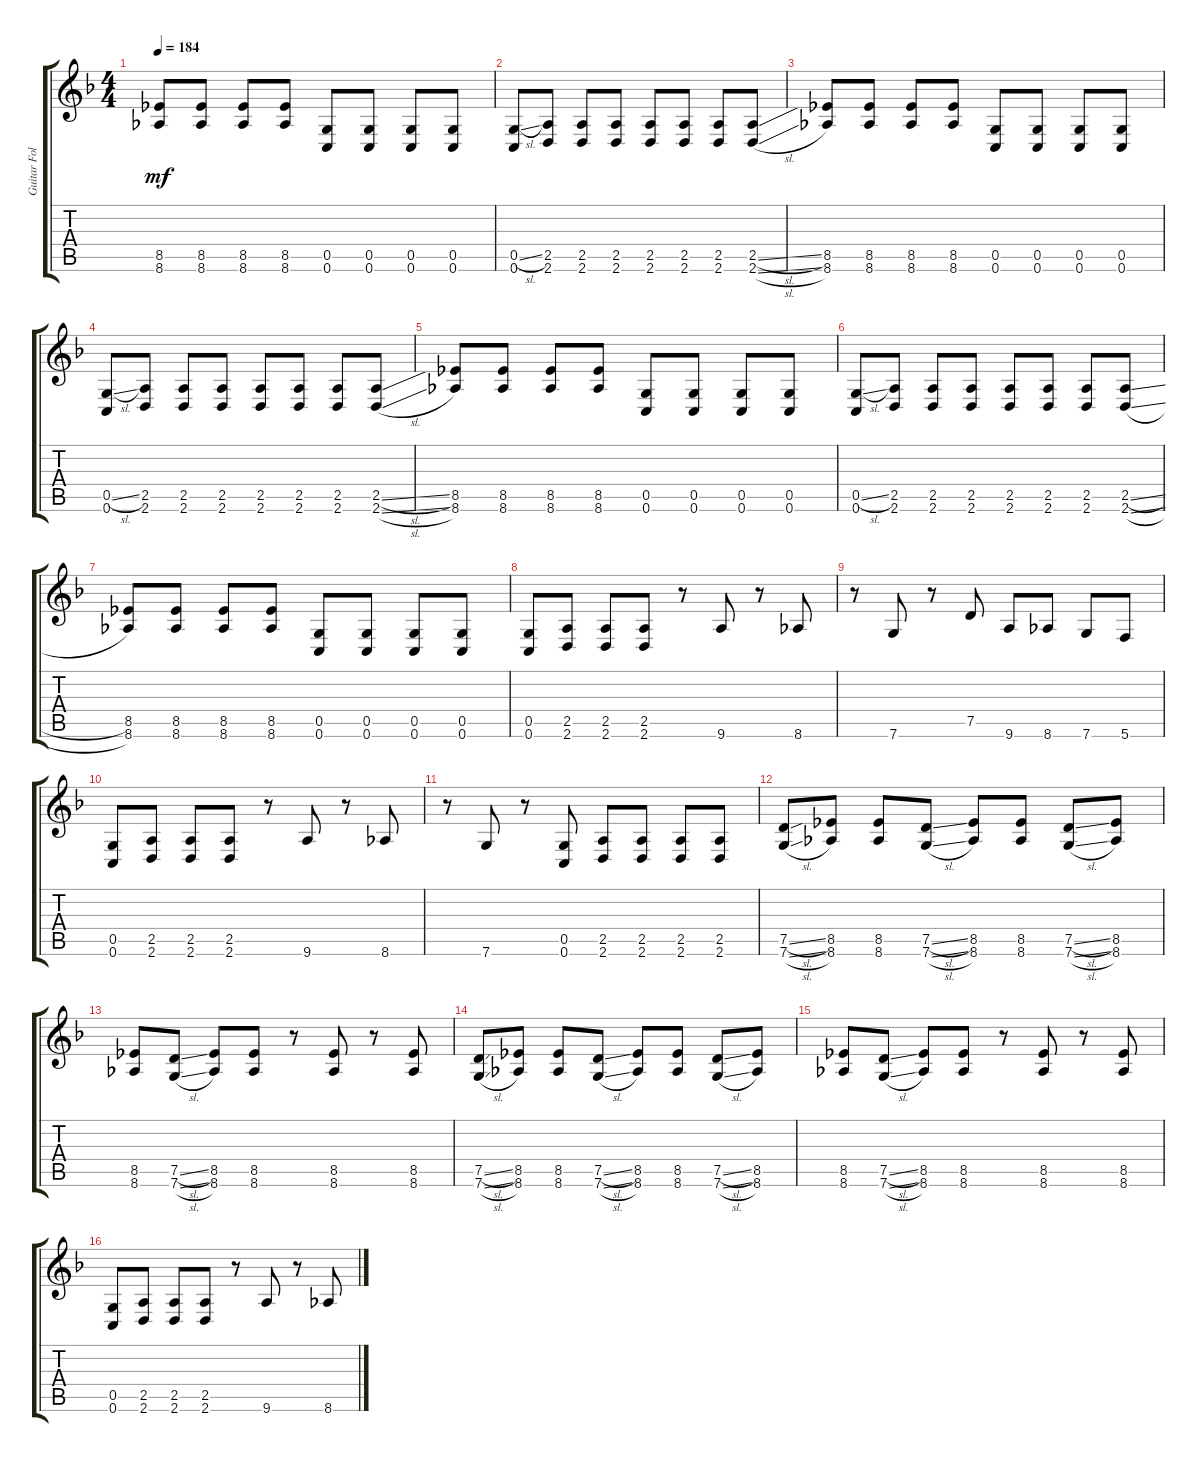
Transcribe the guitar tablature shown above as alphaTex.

\track ("Guitar Folder R" "Guitar Fol") {instrument electricbassfinger}
\staff {score tabs}
\tuning (D4 A3 F3 C3 G2 C2) {hide}
\ts (4 4)
\tempo 184
\clef g2
\ks dminor
(8.5 8.6).8{dy mf} (8.5 8.6).8 (8.5 8.6).8 (8.5 8.6).8 (0.5 0.6).8 (0.5 0.6).8 (0.5 0.6).8 (0.5 0.6).8 |
(0.5{sl} 0.6).8 (2.5 2.6).8 (2.5 2.6).8 (2.5 2.6).8 (2.5 2.6).8 (2.5 2.6).8 (2.5 2.6).8 (2.5{sl} 2.6{sl}).8 |
(8.5 8.6).8 (8.5 8.6).8 (8.5 8.6).8 (8.5 8.6).8 (0.5 0.6).8 (0.5 0.6).8 (0.5 0.6).8 (0.5 0.6).8 |
(0.5{sl} 0.6).8 (2.5 2.6).8 (2.5 2.6).8 (2.5 2.6).8 (2.5 2.6).8 (2.5 2.6).8 (2.5 2.6).8 (2.5{sl} 2.6{sl}).8 |
(8.5 8.6).8 (8.5 8.6).8 (8.5 8.6).8 (8.5 8.6).8 (0.5 0.6).8 (0.5 0.6).8 (0.5 0.6).8 (0.5 0.6).8 |
(0.5{sl} 0.6).8 (2.5 2.6).8 (2.5 2.6).8 (2.5 2.6).8 (2.5 2.6).8 (2.5 2.6).8 (2.5 2.6).8 (2.5{sl} 2.6{sl}).8 |
(8.5 8.6).8 (8.5 8.6).8 (8.5 8.6).8 (8.5 8.6).8 (0.5 0.6).8 (0.5 0.6).8 (0.5 0.6).8 (0.5 0.6).8 |
(0.5 0.6).8 (2.5 2.6).8 (2.5 2.6).8 (2.5 2.6).8 r.8 9.6.8 r.8 8.6.8 |
r.8 7.6.8 r.8 7.5.8 9.6.8 8.6.8 7.6.8 5.6.8 |
(0.5 0.6).8 (2.5 2.6).8 (2.5 2.6).8 (2.5 2.6).8 r.8 9.6.8 r.8 8.6.8 |
r.8 7.6.8 r.8 (0.5 0.6).8 (2.5 2.6).8 (2.5 2.6).8 (2.5 2.6).8 (2.5 2.6).8 |
(7.5{sl} 7.6{sl}).8 (8.5 8.6).8 (8.5 8.6).8 (7.5{sl} 7.6{sl}).8 (8.5 8.6).8 (8.5 8.6).8 (7.5{sl} 7.6{sl}).8 (8.5 8.6).8 |
(8.5 8.6).8 (7.5{sl} 7.6{sl}).8 (8.5 8.6).8 (8.5 8.6).8 r.8 (8.5 8.6).8 r.8 (8.5 8.6).8 |
(7.5{sl} 7.6{sl}).8 (8.5 8.6).8 (8.5 8.6).8 (7.5{sl} 7.6{sl}).8 (8.5 8.6).8 (8.5 8.6).8 (7.5{sl} 7.6{sl}).8 (8.5 8.6).8 |
(8.5 8.6).8 (7.5{sl} 7.6{sl}).8 (8.5 8.6).8 (8.5 8.6).8 r.8 (8.5 8.6).8 r.8 (8.5 8.6).8 |
(0.5 0.6).8 (2.5 2.6).8 (2.5 2.6).8 (2.5 2.6).8 r.8 9.6.8 r.8 8.6.8
